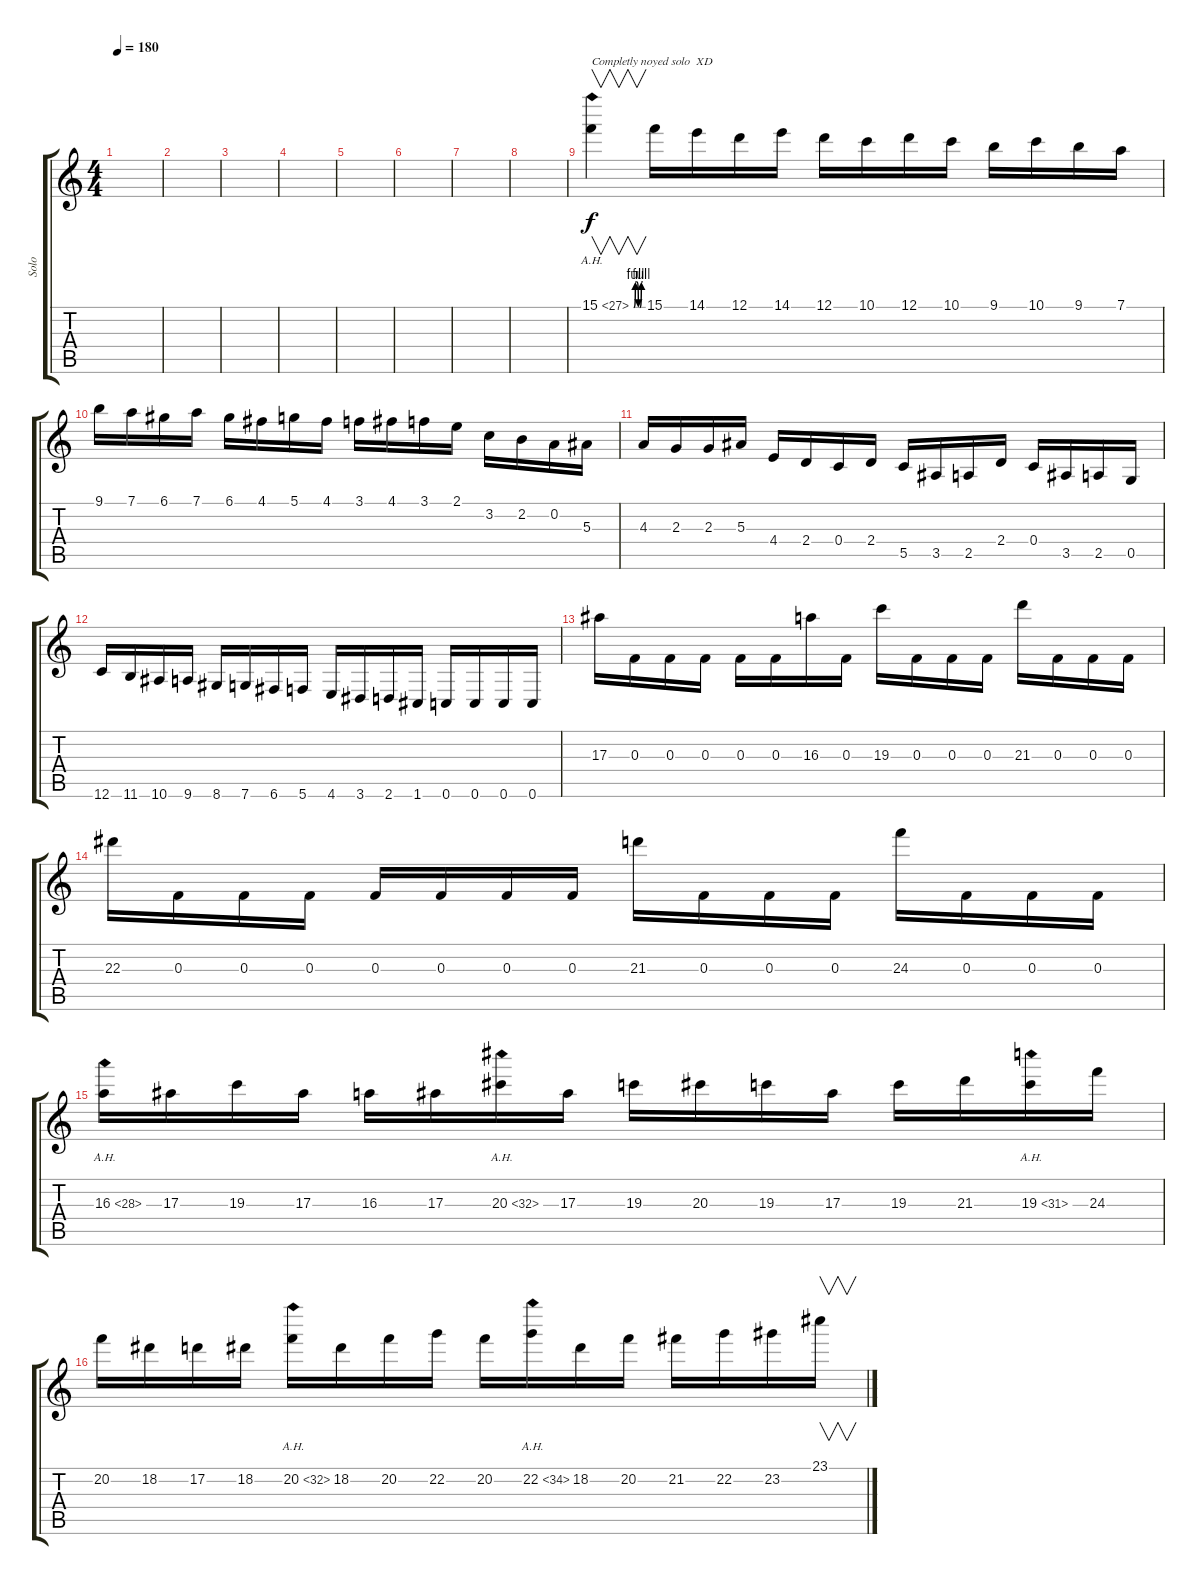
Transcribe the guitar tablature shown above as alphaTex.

\track ("Solo" "Solo") {instrument distortionguitar}
\staff {score tabs}
\tuning (D4 A3 F3 C3 G2 C2) {hide}
\ts (4 4)
\tempo 180
\clef g2
\ks c
|
|
|
|
|
|
|
|
15.1{be (custom 0 0 10 4 20 4 30 0 40 0 50 4 60 4) ah 12}.4{v txt "Completly noyed solo  XD"} 15.1.16 14.1.16 12.1.16 14.1.16 12.1.16 10.1.16 12.1.16 10.1.16 9.1.16 10.1.16 9.1.16 7.1.16 |
9.1.16 7.1.16 6.1.16 7.1.16 6.1.16 4.1.16 5.1.16 4.1.16 3.1.16 4.1.16 3.1.16 2.1.16 3.2.16 2.2.16 0.2.16 5.3.16 |
4.3.16 2.3.16 2.3.16 5.3.16 4.4.16 2.4.16 0.4.16 2.4.16 5.5.16 3.5.16 2.5.16 2.4.16 0.4.16 3.5.16 2.5.16 0.5.16 |
12.6.16 11.6.16 10.6.16 9.6.16 8.6.16 7.6.16 6.6.16 5.6.16 4.6.16 3.6.16 2.6.16 1.6.16 0.6.16 0.6.16 0.6.16 0.6.16 |
17.3.16 0.3.16 0.3.16 0.3.16 0.3.16 0.3.16 16.3.16 0.3.16 19.3.16 0.3.16 0.3.16 0.3.16 21.3.16 0.3.16 0.3.16 0.3.16 |
22.3.16 0.3.16 0.3.16 0.3.16 0.3.16 0.3.16 0.3.16 0.3.16 21.3.16 0.3.16 0.3.16 0.3.16 24.3.16 0.3.16 0.3.16 0.3.16 |
16.3{ah 12}.16 17.3.16 19.3.16 17.3.16 16.3.16 17.3.16 20.3{ah 12}.16 17.3.16 19.3.16 20.3.16 19.3.16 17.3.16 19.3.16 21.3.16 19.3{ah 12}.16 24.3.16 |
20.2.16 18.2.16 17.2.16 18.2.16 20.2{ah 12}.16 18.2.16 20.2.16 22.2.16 20.2.16 22.2{ah 12}.16 18.2.16 20.2.16 21.2.16 22.2.16 23.2.16 23.1.16{v}
